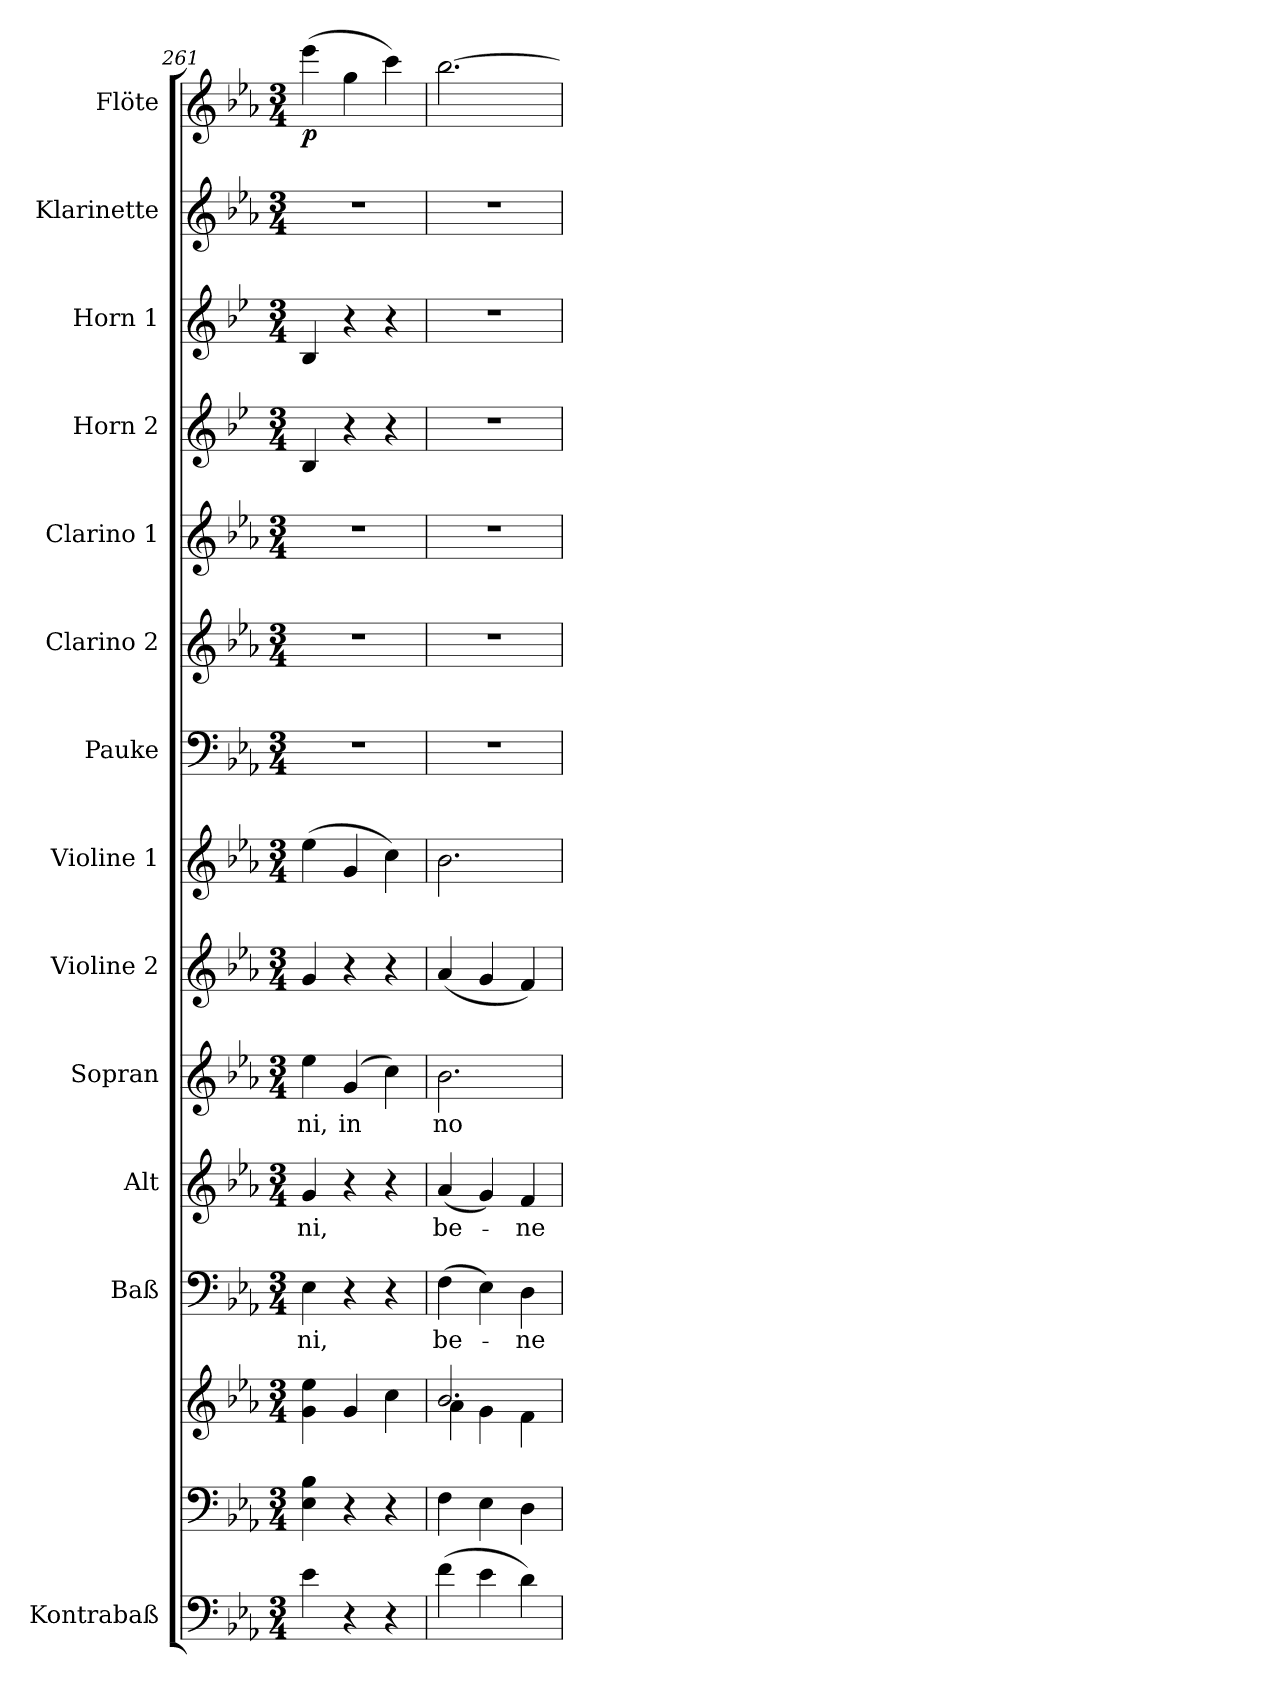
**kern	**kern	**kern	**kern	**text	**kern	**text	**kern	**text	**kern	**kern	**kern	**kern	**kern	**kern	**kern	**kern	**kern	**dynam
*part14	*part13	*part13	*part12	*part12	*part11	*part11	*part10	*part10	*part9	*part8	*part7	*part6	*part5	*part4	*part3	*part2	*part1	*part1
*staff15	*staff14	*staff13	*staff12	*staff12	*staff11	*staff11	*staff10	*staff10	*staff9	*staff8	*staff7	*staff6	*staff5	*staff4	*staff3	*staff2	*staff1	*staff1
*I"Kontrabaß	*	*	*I"Baß	*	*I"Alt	*	*I"Sopran	*	*I"Violine 2	*I"Violine 1	*I"Pauke	*I"Clarino 2	*I"Clarino 1	*I"Horn 2	*I"Horn 1	*I"Klarinette	*I"Flöte	*
*I'Kb	*	*	*I'Baß	*	*I'Alt	*	*I'Sop	*	*I'Vln. 2	*I'Vln. 1	*I'Pk.	*	*	*I'Hrn. 2	*I'Hrn. 1	*	*I'Fl.	*
!!LO:PB:g=z
*clefF4	*clefF4	*clefG2	*clefF4	*	*clefG2	*	*clefG2	*	*clefG2	*clefG2	*clefF4	*clefG2	*clefG2	*clefG2	*clefG2	*clefG2	*clefG2	*
*ITrd7c12	*	*	*	*	*	*	*	*	*	*	*	*ITrd7c12	*ITrd7c12	*ITrd4c7	*ITrd4c7	*	*	*
*k[b-e-a-]	*k[b-e-a-]	*k[b-e-a-]	*k[b-e-a-]	*	*k[b-e-a-]	*	*k[b-e-a-]	*	*k[b-e-a-]	*k[b-e-a-]	*k[b-e-a-]	*k[b-e-a-]	*k[b-e-a-]	*k[b-e-a-]	*k[b-e-a-]	*k[b-e-a-]	*k[b-e-a-]	*
*E-:	*E-:	*E-:	*E-:	*	*E-:	*	*E-:	*	*E-:	*E-:	*E-:	*E-:	*E-:	*E-:	*E-:	*E-:	*E-:	*
*M3/4	*M3/4	*M3/4	*M3/4	*	*M3/4	*	*M3/4	*	*M3/4	*M3/4	*M3/4	*M3/4	*M3/4	*M3/4	*M3/4	*M3/4	*M3/4	*
=261	=261	=261	=261	=261	=261	=261	=261	=261	=261	=261	=261	=261	=261	=261	=261	=261	=261	=261
!	!	!	!	!LO:LY:b	!	!LO:LY:b	!	!LO:LY:b	!	!	!	!	!	!	!	!	!	!LO:DY:b
4E-\	4E-\ 4B-\	4g\ 4ee-\	4E-\	-ni,	4g/	-ni,	4ee-\	-ni,	4g/	(>4ee-\	2.r	2.r	2.r	4E-/	4E-/	2.r	(>4eee-\	p
!	!	!	!	!	!	!	!	!LO:LY:b	!	!	!	!	!	!	!	!	!	!
4r	4r	4g/	4r	.	4r	.	(<4g/	in	4r	4g/	.	.	.	4r	4r	.	4gg\	.
4r	4r	4cc\	4r	.	4r	.	4cc\)	.	4r	4cc\)	.	.	.	4r	4r	.	4ccc\)	.
=262	=262	=262	=262	=262	=262	=262	=262	=262	=262	=262	=262	=262	=262	=262	=262	=262	=262	=262
*	*	*^	*	*	*	*	*	*	*	*	*	*	*	*	*	*	*	*
!	!	!	!	!	!LO:LY:b	!	!LO:LY:b	!	!LO:LY:b	!	!	!	!	!	!	!	!	!	!
(>4F\	4F\	2.b-/	4a-\	(>4F\	be-	(<4a-/	be-	2.b-\	no-	(<4a-/	2.b-\	2.r	2.r	2.r	2.r	2.r	2.r	[2.bb-\	.
4E-\	4E-\	.	4g\	4E-\)	.	4g/)	.	.	.	4g/	.	.	.	.	.	.	.	.	.
!	!	!	!	!	!LO:LY:b	!	!LO:LY:b	!	!	!	!	!	!	!	!	!	!	!	!
4D\)	4D\	.	4f\	4D\	-ne-	4f/	-ne-	.	.	4f/)	.	.	.	.	.	.	.	.	.
*	*	*v	*v	*	*	*	*	*	*	*	*	*	*	*	*	*	*	*	*
=	=	=	=	=	=	=	=	=	=	=	=	=	=	=	=	=	=	=
*-	*-	*-	*-	*-	*-	*-	*-	*-	*-	*-	*-	*-	*-	*-	*-	*-	*-	*-
